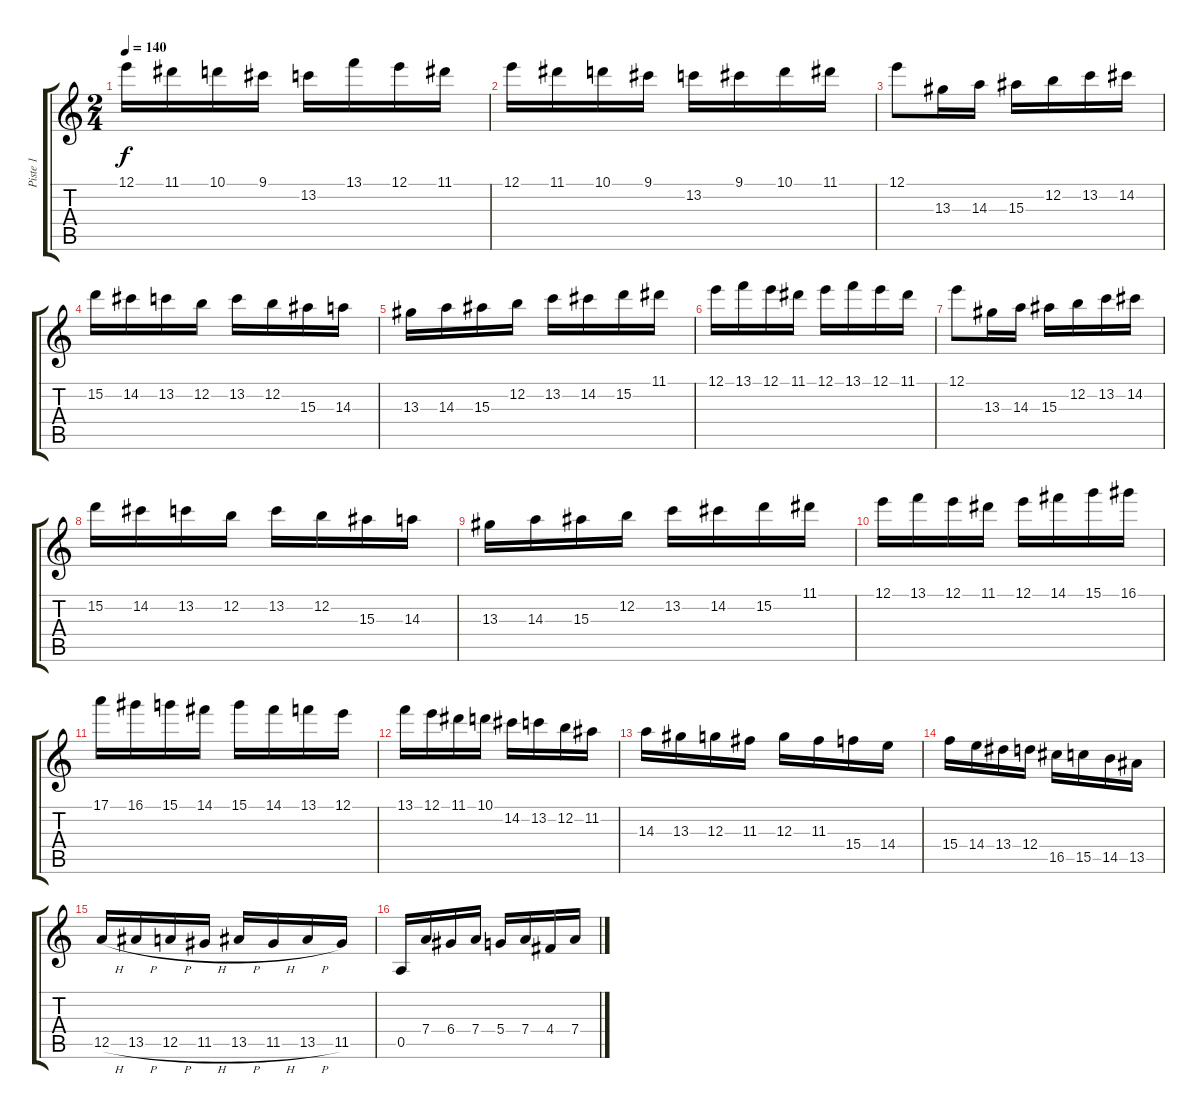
\track ("Piste 1" "Piste 1") {instrument distortionguitar}
\staff {score tabs}
\tuning (E4 B3 G3 D3 A2 E2) {hide}
\ts (2 4)
\tempo 140
\clef g2
\ks c
12.1.16{dy f} 11.1.16 10.1.16 9.1.16 13.2.16 13.1.16 12.1.16 11.1.16 |
12.1.16 11.1.16 10.1.16 9.1.16 13.2.16 9.1.16 10.1.16 11.1.16 |
12.1.8 13.3.16 14.3.16 15.3.16 12.2.16 13.2.16 14.2.16 |
15.2.16 14.2.16 13.2.16 12.2.16 13.2.16 12.2.16 15.3.16 14.3.16 |
13.3.16 14.3.16 15.3.16 12.2.16 13.2.16 14.2.16 15.2.16 11.1.16 |
12.1.16 13.1.16 12.1.16 11.1.16 12.1.16 13.1.16 12.1.16 11.1.16 |
12.1.8 13.3.16 14.3.16 15.3.16 12.2.16 13.2.16 14.2.16 |
15.2.16 14.2.16 13.2.16 12.2.16 13.2.16 12.2.16 15.3.16 14.3.16 |
13.3.16 14.3.16 15.3.16 12.2.16 13.2.16 14.2.16 15.2.16 11.1.16 |
12.1.16 13.1.16 12.1.16 11.1.16 12.1.16 14.1.16 15.1.16 16.1.16 |
17.1.16 16.1.16 15.1.16 14.1.16 15.1.16 14.1.16 13.1.16 12.1.16 |
13.1.16 12.1.16 11.1.16 10.1.16 14.2.16 13.2.16 12.2.16 11.2.16 |
14.3.16 13.3.16 12.3.16 11.3.16 12.3.16 11.3.16 15.4.16 14.4.16 |
15.4.16 14.4.16 13.4.16 12.4.16 16.5.16 15.5.16 14.5.16 13.5.16 |
12.5{h}.16 13.5{h}.16 12.5{h}.16 11.5{h}.16 13.5{h}.16 11.5{h}.16 13.5{h}.16 11.5.16 |
0.5.16 7.4.16 6.4.16 7.4.16 5.4.16 7.4.16 4.4.16 7.4.16
